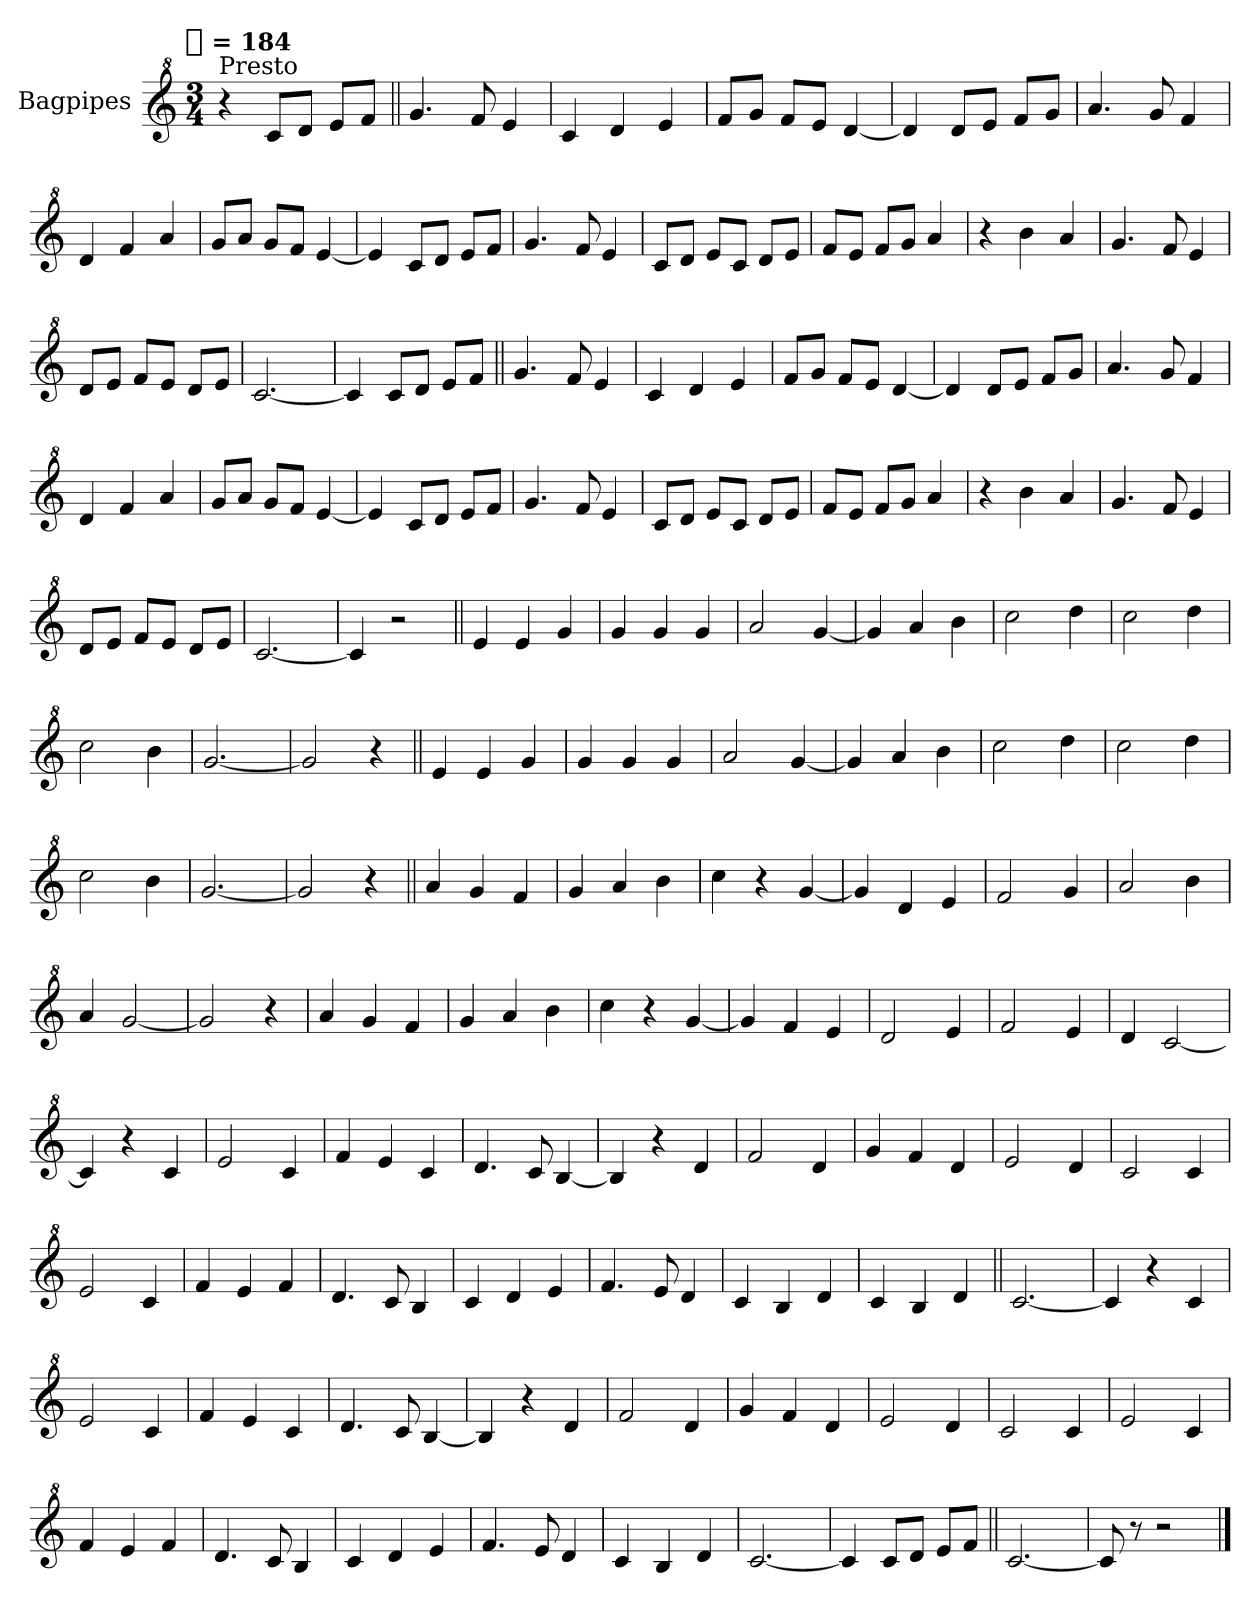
**kern
*part1
*staff1
*I"Bagpipes
*I'Bag
*clefG^2
*k[]
!!LO:TX:omd:t=[quarter] = 184
*M3/4
*MM184
=1
!LO:TX:a:t=Presto
4r
8ccL
8ddJ
8eeL
8ffJ
=||
4.gg
8ff
4ee
=
4cc
4dd
4ee
=
8ffL
8ggJ
8ffL
8eeJ
[4dd
=
4dd]
8ddL
8eeJ
8ffL
8ggJ
=
4.aa
8gg
4ff
=
4dd
4ff
4aa
=
8ggL
8aaJ
8ggL
8ffJ
[4ee
=
4ee]
8ccL
8ddJ
8eeL
8ffJ
=
4.gg
8ff
4ee
=
8ccL
8ddJ
8eeL
8ccJ
8ddL
8eeJ
=
8ffL
8eeJ
8ffL
8ggJ
4aa
=
4r
4bb
4aa
=
4.gg
8ff
4ee
=
8ddL
8eeJ
8ffL
8eeJ
8ddL
8eeJ
=
[2.cc
=
4cc]
8ccL
8ddJ
8eeL
8ffJ
=||
4.gg
8ff
4ee
=
4cc
4dd
4ee
=
8ffL
8ggJ
8ffL
8eeJ
[4dd
=
4dd]
8ddL
8eeJ
8ffL
8ggJ
=
4.aa
8gg
4ff
=
4dd
4ff
4aa
=
8ggL
8aaJ
8ggL
8ffJ
[4ee
=
4ee]
8ccL
8ddJ
8eeL
8ffJ
=
4.gg
8ff
4ee
=
8ccL
8ddJ
8eeL
8ccJ
8ddL
8eeJ
=
8ffL
8eeJ
8ffL
8ggJ
4aa
=
4r
4bb
4aa
=
4.gg
8ff
4ee
=
8ddL
8eeJ
8ffL
8eeJ
8ddL
8eeJ
=
[2.cc
=
4cc]
2r
=||
4ee
4ee
4gg
=
4gg
4gg
4gg
=
2aa
[4gg
=
4gg]
4aa
4bb
=
2ccc
4ddd
=
2ccc
4ddd
=
2ccc
4bb
=
[2.gg
=
2gg]
4r
=||
4ee
4ee
4gg
=
4gg
4gg
4gg
=
2aa
[4gg
=
4gg]
4aa
4bb
=
2ccc
4ddd
=
2ccc
4ddd
=
2ccc
4bb
=
[2.gg
=
2gg]
4r
=||
4aa
4gg
4ff
=
4gg
4aa
4bb
=
4ccc
4r
[4gg
=
4gg]
4dd
4ee
=
2ff
4gg
=
2aa
4bb
=
4aa
[2gg
=
2gg]
4r
=
4aa
4gg
4ff
=
4gg
4aa
4bb
=
4ccc
4r
[4gg
=
4gg]
4ff
4ee
=
2dd
4ee
=
2ff
4ee
=
4dd
[2cc
=
4cc]
4r
4cc
=
2ee
4cc
=
4ff
4ee
4cc
=
4.dd
8cc
[4b
=
4b]
4r
4dd
=
2ff
4dd
=
4gg
4ff
4dd
=
2ee
4dd
=
2cc
4cc
=
2ee
4cc
=
4ff
4ee
4ff
=
4.dd
8cc
4b
=
4cc
4dd
4ee
=
4.ff
8ee
4dd
=
4cc
4b
4dd
=
4cc
4b
4dd
=||
[2.cc
=
4cc]
4r
4cc
=
2ee
4cc
=
4ff
4ee
4cc
=
4.dd
8cc
[4b
=
4b]
4r
4dd
=
2ff
4dd
=
4gg
4ff
4dd
=
2ee
4dd
=
2cc
4cc
=
2ee
4cc
=
4ff
4ee
4ff
=
4.dd
8cc
4b
=
4cc
4dd
4ee
=
4.ff
8ee
4dd
=
4cc
4b
4dd
=
[2.cc
=
4cc]
8ccL
8ddJ
8eeL
8ffJ
=||
[2.cc
=
8cc]
8r
2r
==
*-
